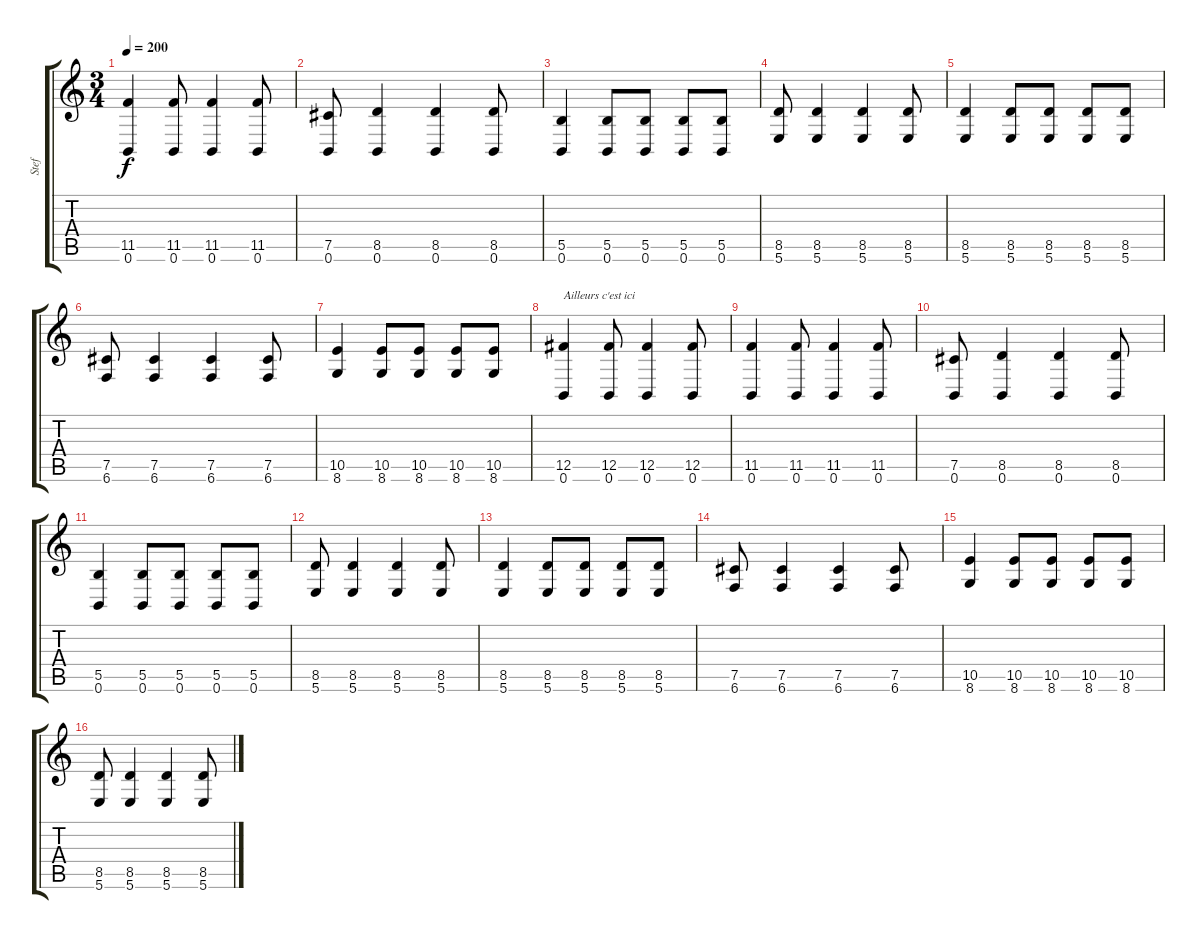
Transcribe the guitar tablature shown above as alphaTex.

\track ("Stef" "Stef") {instrument distortionguitar}
\staff {score tabs}
\tuning (Db4 Ab3 E3 B2 Gb2 B1) {hide}
\ts (3 4)
\tempo 200
\clef g2
\ks c
(11.5 0.6).4{dy f} (11.5 0.6).8 (11.5 0.6).4 (11.5 0.6).8 |
(7.5 0.6).8 (8.5 0.6).4 (8.5 0.6).4 (8.5 0.6).8 |
(5.5 0.6).4 (5.5 0.6).8 (5.5 0.6).8 (5.5 0.6).8 (5.5 0.6).8 |
(8.5 5.6).8 (8.5 5.6).4 (8.5 5.6).4 (8.5 5.6).8 |
(8.5 5.6).4 (8.5 5.6).8 (8.5 5.6).8 (8.5 5.6).8 (8.5 5.6).8 |
(7.5 6.6).8 (7.5 6.6).4 (7.5 6.6).4 (7.5 6.6).8 |
(10.5 8.6).4 (10.5 8.6).8 (10.5 8.6).8 (10.5 8.6).8 (10.5 8.6).8 |
(12.5 0.6).4{txt "Ailleurs c'est ici"} (12.5 0.6).8 (12.5 0.6).4 (12.5 0.6).8 |
(11.5 0.6).4 (11.5 0.6).8 (11.5 0.6).4 (11.5 0.6).8 |
(7.5 0.6).8 (8.5 0.6).4 (8.5 0.6).4 (8.5 0.6).8 |
(5.5 0.6).4 (5.5 0.6).8 (5.5 0.6).8 (5.5 0.6).8 (5.5 0.6).8 |
(8.5 5.6).8 (8.5 5.6).4 (8.5 5.6).4 (8.5 5.6).8 |
(8.5 5.6).4 (8.5 5.6).8 (8.5 5.6).8 (8.5 5.6).8 (8.5 5.6).8 |
(7.5 6.6).8 (7.5 6.6).4 (7.5 6.6).4 (7.5 6.6).8 |
(10.5 8.6).4 (10.5 8.6).8 (10.5 8.6).8 (10.5 8.6).8 (10.5 8.6).8 |
(8.5 5.6).8 (8.5 5.6).4 (8.5 5.6).4 (8.5 5.6).8
